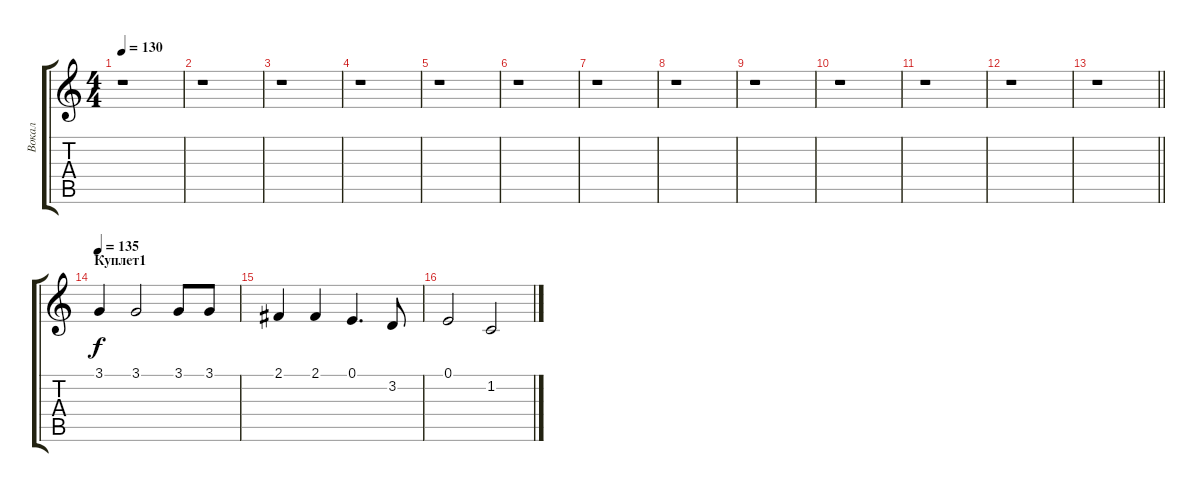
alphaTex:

\track ("Вокал" "Вокал") {instrument lead6voice}
\staff {score tabs}
\tuning (E4 B3 G3 D3 A2 E2) {hide}
\ts (4 4)
\tempo 130
\clef g2
\ks c
r.1{dy f} |
r.1 |
r.1 |
r.1 |
r.1 |
r.1 |
r.1 |
r.1 |
r.1 |
r.1 |
r.1 |
r.1 |
\barLineRight lightlight
r.1 |
\section ("" "Куплет1")
\tempo 135
3.1.4 3.1.2 3.1.8 3.1.8 |
2.1.4 2.1.4 0.1.4{d} 3.2.8 |
0.1.2 1.2.2
